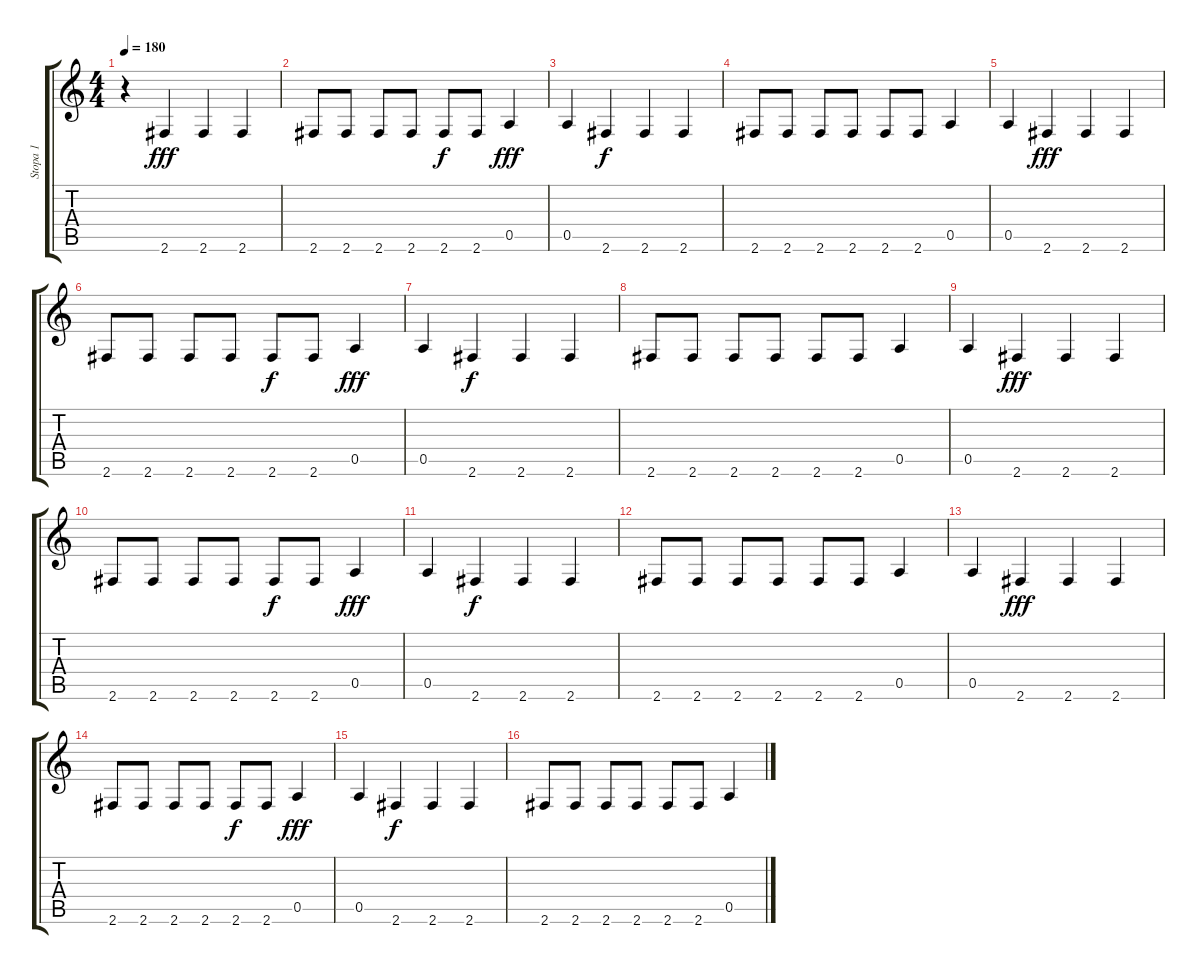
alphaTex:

\track ("Stopa 1" "Stopa 1") {instrument electricbassfinger}
\staff {score tabs}
\tuning (E4 B3 G3 D3 A2 E2) {hide}
\ts (4 4)
\tempo 180
\clef g2
\ks c
r.4{dy fff instrument electricbassfinger} 2.6.4 2.6.4 2.6.4 |
2.6.8 2.6.8 2.6.8 2.6.8 2.6.8{dy f} 2.6.8 0.5.4{dy fff} |
0.5.4 2.6.4{dy f} 2.6.4 2.6.4 |
2.6.8 2.6.8 2.6.8 2.6.8 2.6.8 2.6.8 0.5.4 |
0.5.4 2.6.4{dy fff} 2.6.4 2.6.4 |
2.6.8 2.6.8 2.6.8 2.6.8 2.6.8{dy f} 2.6.8 0.5.4{dy fff} |
0.5.4 2.6.4{dy f} 2.6.4 2.6.4 |
2.6.8 2.6.8 2.6.8 2.6.8 2.6.8 2.6.8 0.5.4 |
0.5.4 2.6.4{dy fff} 2.6.4 2.6.4 |
2.6.8 2.6.8 2.6.8 2.6.8 2.6.8{dy f} 2.6.8 0.5.4{dy fff} |
0.5.4 2.6.4{dy f} 2.6.4 2.6.4 |
2.6.8 2.6.8 2.6.8 2.6.8 2.6.8 2.6.8 0.5.4 |
0.5.4 2.6.4{dy fff} 2.6.4 2.6.4 |
2.6.8 2.6.8 2.6.8 2.6.8 2.6.8{dy f} 2.6.8 0.5.4{dy fff} |
0.5.4 2.6.4{dy f} 2.6.4 2.6.4 |
2.6.8 2.6.8 2.6.8 2.6.8 2.6.8 2.6.8 0.5.4
